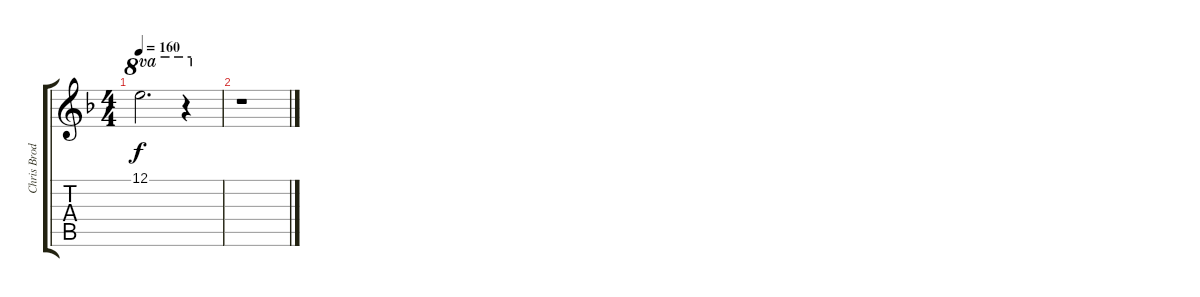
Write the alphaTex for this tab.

\track ("Chris Broderick - Lead 2" "Chris Brod") {instrument overdrivenguitar}
\staff {score tabs}
\tuning (E4 B3 G3 D3 A2 E2) {hide}
\ts (4 4)
\tempo 160
\clef g2
\ks f
12.1{t}.2{d ot 8va dy f} r.4{ot 8va} |
r.1
